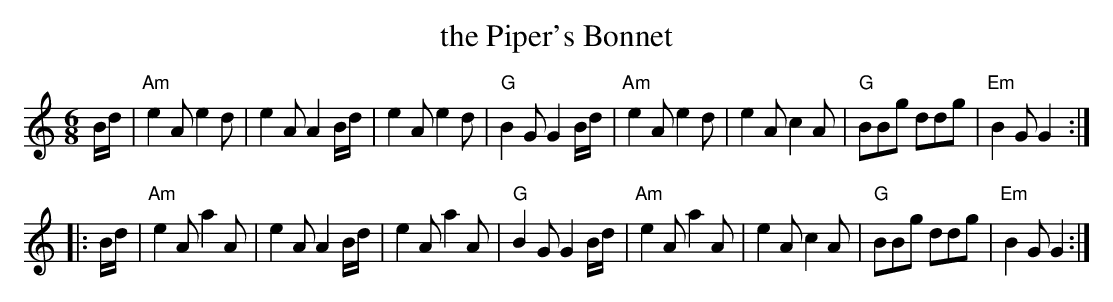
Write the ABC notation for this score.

X:1
T: the Piper's Bonnet
M: 6/8
L: 1/8
K: Am
B/d/ \
| "Am"e2A e2d | e2A A2B/d/ | e2A e2d | "G"B2G G2B/d/ \
| "Am"e2A e2d | e2A c2A | "G"BBg ddg | "Em"B2G G2 :|
|: B/d/ \
| "Am"e2A a2A | e2A A2B/d/ | e2A a2A | "G"B2G G2B/d/ \
| "Am"e2A a2A | e2A c2A | "G"BBg ddg | "Em"B2G G2 :|
